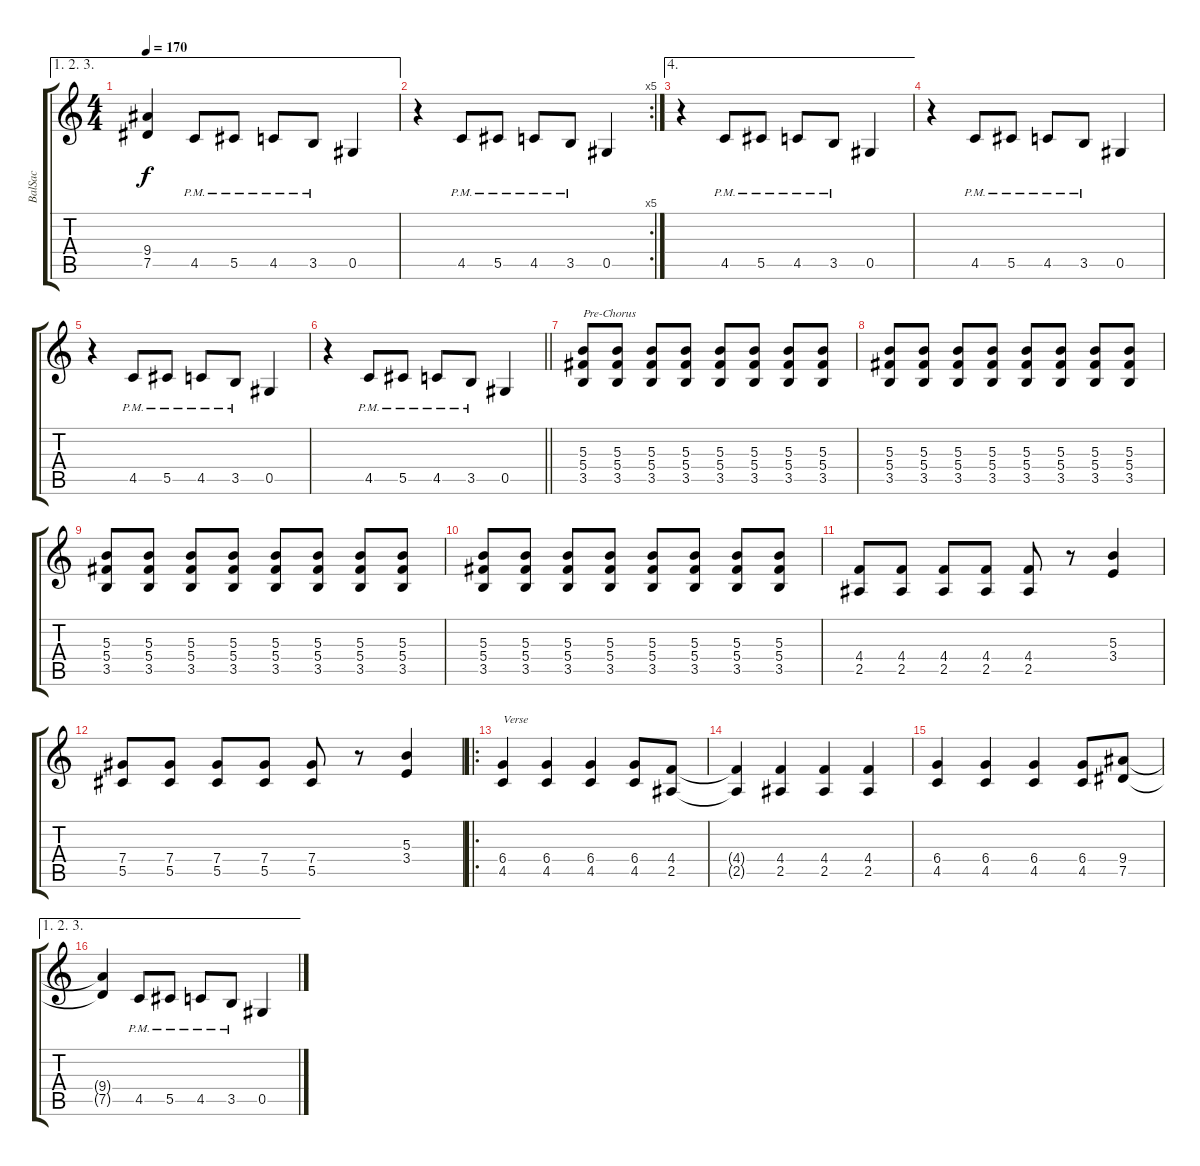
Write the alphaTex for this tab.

\track ("BalSac" "BalSac") {instrument distortionguitar}
\staff {score tabs}
\tuning (Eb4 Bb3 Gb3 Db3 Ab2 Eb2) {hide}
\ae (1 2 3)
\ts (4 4)
\tempo 170
\clef g2
\ks c
(9.4{t} 7.5{t}).4{dy f} 4.5{pm}.8 5.5{pm}.8 4.5{pm}.8 3.5{pm}.8 0.5.4 |
\rc 5
r.4 4.5{pm}.8 5.5{pm}.8 4.5{pm}.8 3.5{pm}.8 0.5.4 |
\ae 4
r.4 4.5{pm}.8 5.5{pm}.8 4.5{pm}.8 3.5{pm}.8 0.5.4 |
r.4 4.5{pm}.8 5.5{pm}.8 4.5{pm}.8 3.5{pm}.8 0.5.4 |
r.4 4.5{pm}.8 5.5{pm}.8 4.5{pm}.8 3.5{pm}.8 0.5.4 |
\barLineRight lightlight
r.4 4.5{pm}.8 5.5{pm}.8 4.5{pm}.8 3.5{pm}.8 0.5.4 |
(5.3 5.4 3.5).8{txt "Pre-Chorus"} (5.3 5.4 3.5).8 (5.3 5.4 3.5).8 (5.3 5.4 3.5).8 (5.3 5.4 3.5).8 (5.3 5.4 3.5).8 (5.3 5.4 3.5).8 (5.3 5.4 3.5).8 |
(5.3 5.4 3.5).8 (5.3 5.4 3.5).8 (5.3 5.4 3.5).8 (5.3 5.4 3.5).8 (5.3 5.4 3.5).8 (5.3 5.4 3.5).8 (5.3 5.4 3.5).8 (5.3 5.4 3.5).8 |
(5.3 5.4 3.5).8 (5.3 5.4 3.5).8 (5.3 5.4 3.5).8 (5.3 5.4 3.5).8 (5.3 5.4 3.5).8 (5.3 5.4 3.5).8 (5.3 5.4 3.5).8 (5.3 5.4 3.5).8 |
(5.3 5.4 3.5).8 (5.3 5.4 3.5).8 (5.3 5.4 3.5).8 (5.3 5.4 3.5).8 (5.3 5.4 3.5).8 (5.3 5.4 3.5).8 (5.3 5.4 3.5).8 (5.3 5.4 3.5).8 |
(4.4 2.5).8 (4.4 2.5).8 (4.4 2.5).8 (4.4 2.5).8 (4.4 2.5).8 r.8 (5.3 3.4).4 |
(7.4 5.5).8 (7.4 5.5).8 (7.4 5.5).8 (7.4 5.5).8 (7.4 5.5).8 r.8 (5.3 3.4).4 |
\ro
(6.4 4.5).4{txt "Verse"} (6.4 4.5).4 (6.4 4.5).4 (6.4 4.5).8 (4.4 2.5).8 |
(4.4{t} 2.5{t}).4 (4.4 2.5).4 (4.4 2.5).4 (4.4 2.5).4 |
(6.4 4.5).4 (6.4 4.5).4 (6.4 4.5).4 (6.4 4.5).8 (9.4 7.5).8 |
\ae (1 2 3)
(9.4{t} 7.5{t}).4 4.5{pm}.8 5.5{pm}.8 4.5{pm}.8 3.5{pm}.8 0.5.4
